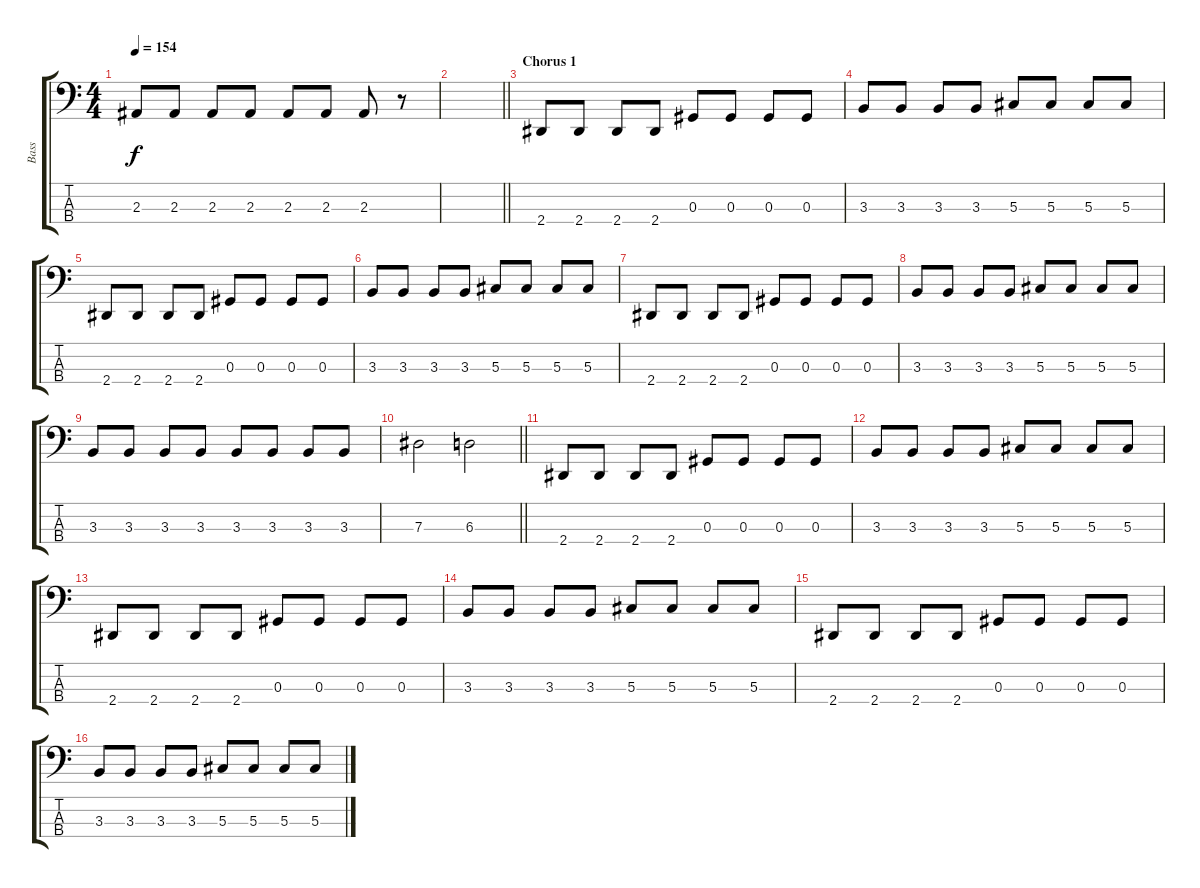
\track ("Bass" "Bass") {instrument synthbass2}
\staff {score tabs}
\tuning (Gb2 Db2 Ab1 Db1) {hide}
\ts (4 4)
\tempo 154
\clef f4
\ks c
2.3.8{dy f} 2.3.8 2.3.8 2.3.8 2.3.8 2.3.8 2.3.8 r.8 |
\barLineRight lightlight
|
\section ("" "Chorus 1")
2.4.8 2.4.8 2.4.8 2.4.8 0.3.8 0.3.8 0.3.8 0.3.8 |
3.3.8 3.3.8 3.3.8 3.3.8 5.3.8 5.3.8 5.3.8 5.3.8 |
2.4.8 2.4.8 2.4.8 2.4.8 0.3.8 0.3.8 0.3.8 0.3.8 |
3.3.8 3.3.8 3.3.8 3.3.8 5.3.8 5.3.8 5.3.8 5.3.8 |
2.4.8 2.4.8 2.4.8 2.4.8 0.3.8 0.3.8 0.3.8 0.3.8 |
3.3.8 3.3.8 3.3.8 3.3.8 5.3.8 5.3.8 5.3.8 5.3.8 |
3.3.8 3.3.8 3.3.8 3.3.8 3.3.8 3.3.8 3.3.8 3.3.8 |
\barLineRight lightlight
7.3.2 6.3.2 |
2.4.8 2.4.8 2.4.8 2.4.8 0.3.8 0.3.8 0.3.8 0.3.8 |
3.3.8 3.3.8 3.3.8 3.3.8 5.3.8 5.3.8 5.3.8 5.3.8 |
2.4.8 2.4.8 2.4.8 2.4.8 0.3.8 0.3.8 0.3.8 0.3.8 |
3.3.8 3.3.8 3.3.8 3.3.8 5.3.8 5.3.8 5.3.8 5.3.8 |
2.4.8 2.4.8 2.4.8 2.4.8 0.3.8 0.3.8 0.3.8 0.3.8 |
3.3.8 3.3.8 3.3.8 3.3.8 5.3.8 5.3.8 5.3.8 5.3.8
